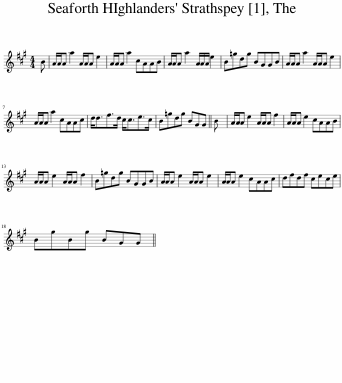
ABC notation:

X:1
L:1/8
M:4/4
I:linebreak $
K:A
V:1 treble
V:1
 B | A/A/A a2 A/A/A e2 | A/A/A a2 cAAB | A/A/A a2 A/A/A/ e2 | B=gdg BGGB | %5
 A/A/A a2 A/A/A e2 |$ A/A/A a2 cAAc | d<df>d c<ce>c | B=gdg BGG || B | %10
 A/A/A e2 A/A/A f2 | A/A/A e2 cAAB |$ A/A/A e2 A/A/A f2 | B=gdg BGGB | A/A/A e2 A/A/A e2 | %15
 A/A/A e2 cAAc | dfdf cece |$ BgBg BGG || %18
